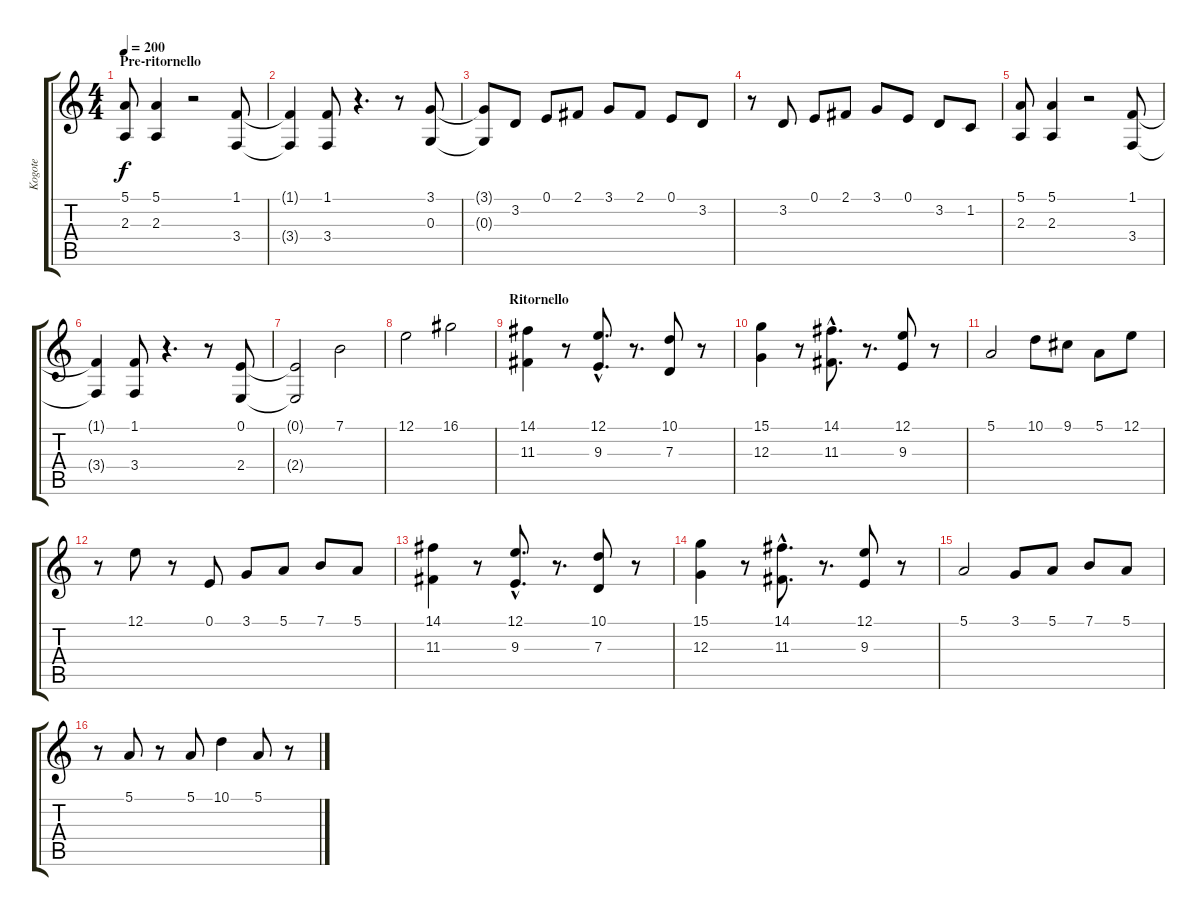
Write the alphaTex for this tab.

\track ("Kogote" "Kogote") {instrument brasssection}
\staff {score tabs}
\tuning (E4 B3 G3 D3 A2 E2) {hide}
\ts (4 4)
\section ("" "Pre-ritornello")
\tempo 200
\clef g2
\ks c
(5.1 2.3).8{dy f} (5.1 2.3).4 r.2 (1.1 3.4).8 |
(1.1{t} 3.4{t}).4 (1.1 3.4).8 r.4{d} r.8 (3.1 0.3).8 |
(3.1{t} 0.3{t}).8 3.2.8 0.1.8 2.1.8 3.1.8 2.1.8 0.1.8 3.2.8 |
r.8 3.2.8 0.1.8 2.1.8 3.1.8 0.1.8 3.2.8 1.2.8 |
(5.1 2.3).8 (5.1 2.3).4 r.2 (1.1 3.4).8 |
(1.1{t} 3.4{t}).4 (1.1 3.4).8 r.4{d} r.8 (0.1 2.4).8 |
(0.1{t} 2.4{t}).2 7.1.2 |
12.1.2 16.1.2 |
\section ("" "Ritornello")
(14.1 11.3).4 r.8 (12.1{hac} 9.3{hac}).8{d} r.8{d} (10.1 7.3).8 r.8 |
(15.1 12.3).4 r.8 (14.1{hac} 11.3{hac}).8{d} r.8{d} (12.1 9.3).8 r.8 |
5.1.2 10.1.8 9.1.8 5.1.8 12.1.8 |
r.8 12.1.8 r.8 0.1.8 3.1.8 5.1.8 7.1.8 5.1.8 |
(14.1 11.3).4 r.8 (12.1{hac} 9.3{hac}).8{d} r.8{d} (10.1 7.3).8 r.8 |
(15.1 12.3).4 r.8 (14.1{hac} 11.3{hac}).8{d} r.8{d} (12.1 9.3).8 r.8 |
5.1.2 3.1.8 5.1.8 7.1.8 5.1.8 |
r.8 5.1.8 r.8 5.1.8 10.1.4 5.1.8 r.8
